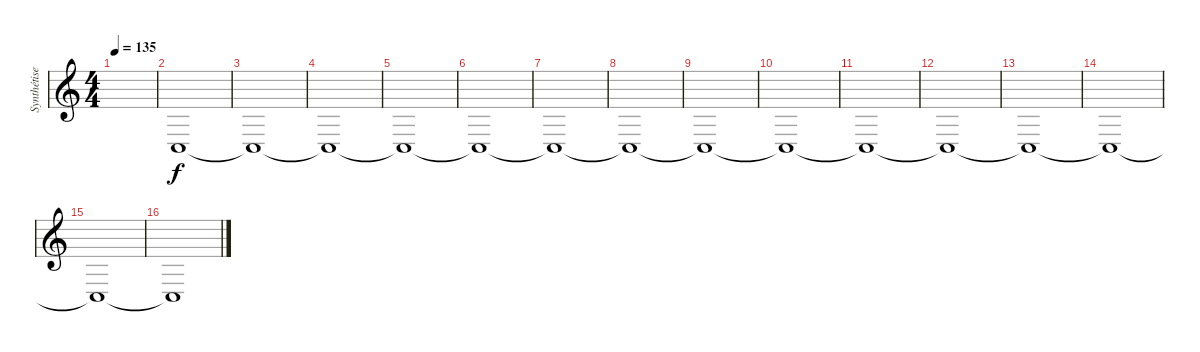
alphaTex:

\track ("Synthétiseur" "Synthétise") {instrument stringensemble1}
\staff {score}
\tuning (E4 B3 G3 D3 A2 E2) {hide}
\ts (4 4)
\tempo 135
\clef g2
\ks c
|
3.5.1 |
3.5{t}.1 |
3.5{t}.1 |
3.5{t}.1 |
3.5{t}.1 |
3.5{t}.1 |
3.5{t}.1 |
3.5{t}.1 |
3.5{t}.1 |
3.5{t}.1 |
3.5{t}.1 |
3.5{t}.1 |
3.5{t}.1 |
3.5{t}.1 |
3.5{t}.1
